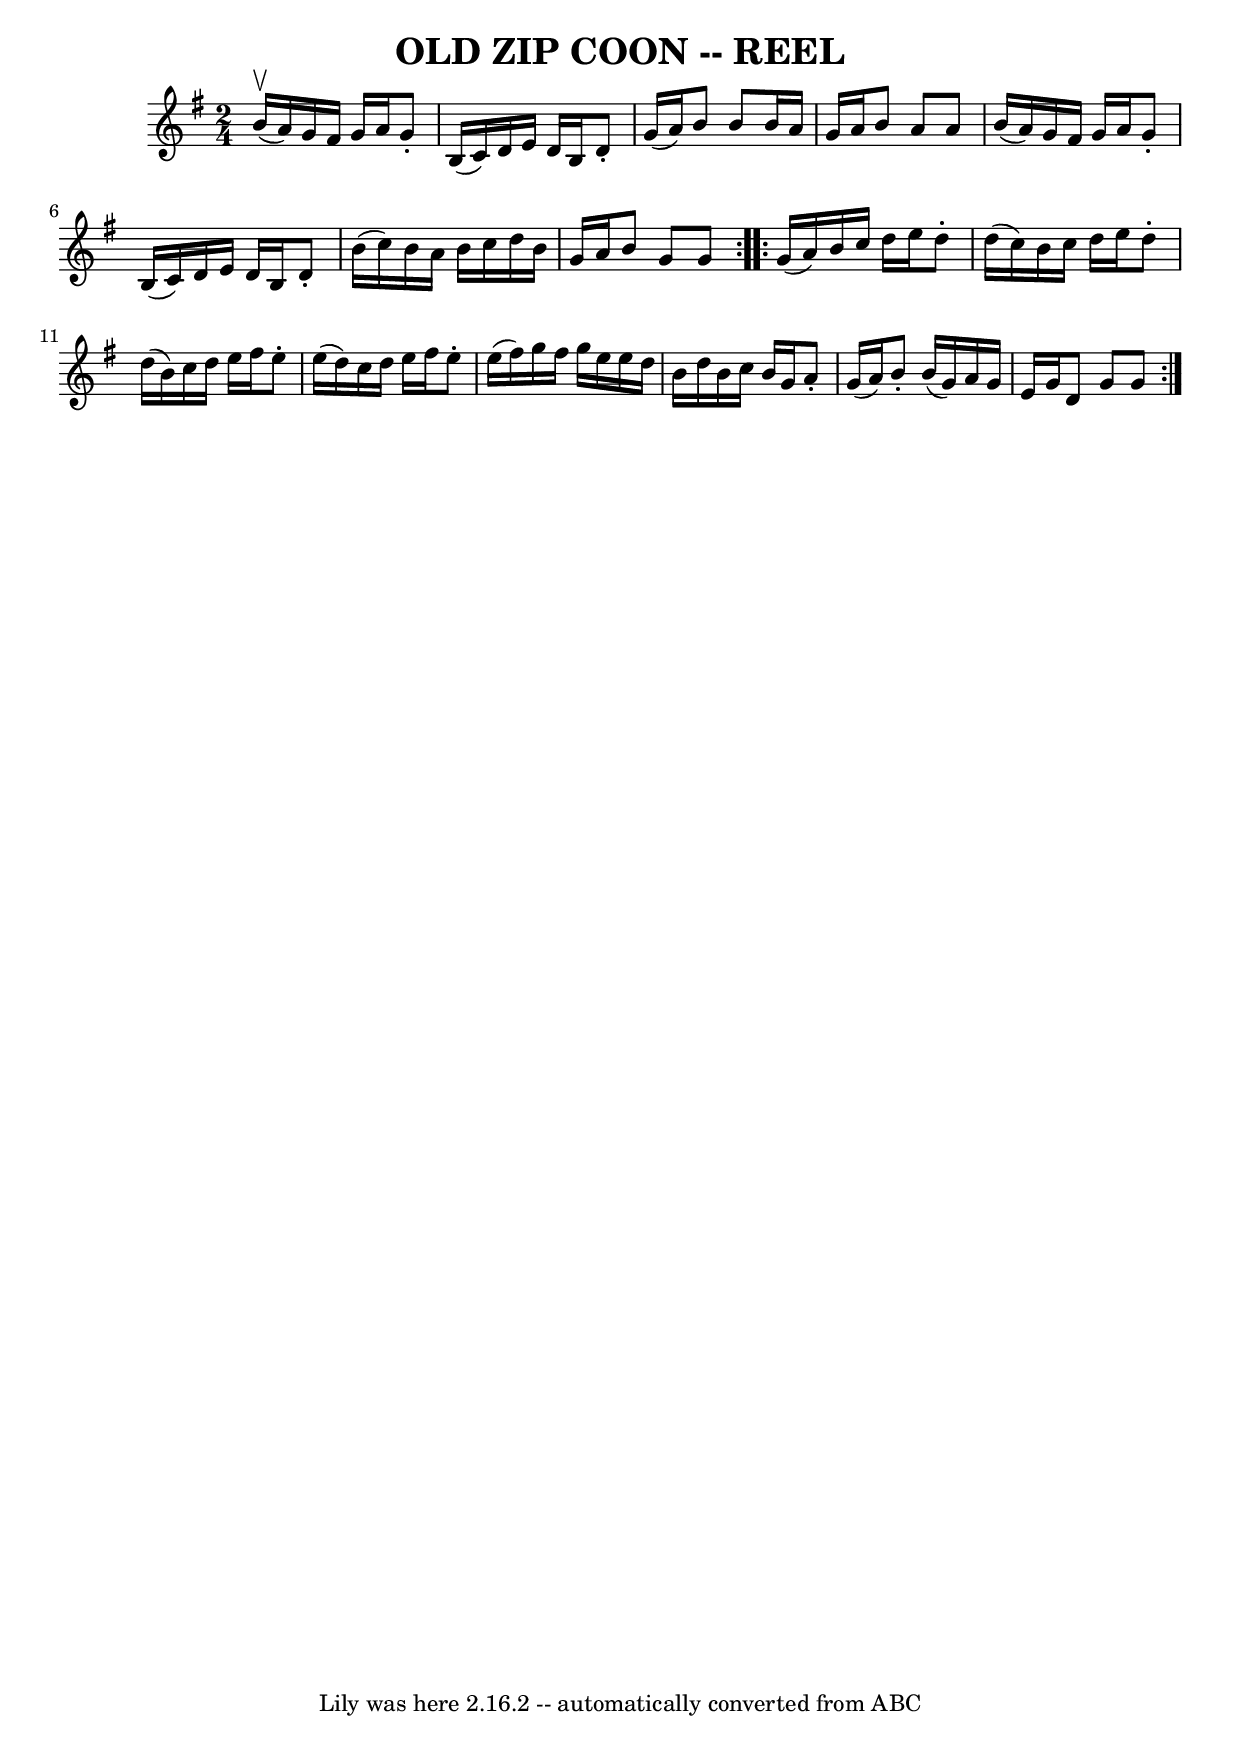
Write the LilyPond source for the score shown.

\version "2.16.2"
\include "Mammoth.ily"
\header {
	%% book = "Ryan's Mammoth Collection of Fiddle Tunes"
	crossRefNumber = "1"
	footnotes = "\\\\OLD ZIP COON. -- First couple down the outside and back  up  the centre,\\\\[second couple down  the centre and back up the outside at: same time.]\\\\First couple down the centre and back up the outside, [second couple down\\\\the outside and back up the centre at: same time.] First and second couples\\\\down the centre together, back. -- First couple cast off,  right and  left\\\\four."
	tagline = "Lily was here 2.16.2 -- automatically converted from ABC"
	title = "OLD ZIP COON -- REEL"
}
voicedefault =  {


\repeat volta 2 {
\time 2/4 
\key g \major b'16^\upbow(a'16) |
 g'16 fis'16  
 g'16 a'16 g'8 -. b16 (c'16)   |
 d'16 e'16 d'16   
 b16 d'8 -. g'16 (a'16)   |
 b'8 b'8 b'16 a'16    
g'16 a'16    |
 b'8 a'8 a'8 b'16 (a'16)   |
    
 g'16 fis'16 g'16 a'16 g'8 -. b16 (c'16)   |
 d'16  
 e'16 d'16 b16 d'8 -. b'16 (c''16)   |
 b'16 a'16  
 b'16 c''16 d''16 b'16 g'16 a'16    |
 b'8 g'8    
g'8  } \repeat volta 2 { g'16 (a'16) |
 b'16 c''16    
d''16 e''16 d''8 -. d''16 (c''16)   |
 b'16 c''16    
d''16 e''16 d''8 -. d''16 (b'16)   |
 c''16 d''16    
e''16 fis''16 e''8 -. e''16 (d''16)   |
 c''16 d''16   
 e''16 fis''16 e''8 -. e''16 (fis''16)   |
 g''16    
fis''16 g''16 e''16 e''16 d''16 b'16 d''16    |
 b'16 
 c''16 b'16 g'16 a'8 -. g'16 (a'16)   |
 b'8 -.   
b'16 (g'16) a'16 g'16 e'16 g'16    |
 d'8 g'8    
g'8  }   
}

\score{
    <<

	\context Staff="default"
	{
	    \voicedefault 
	}

    >>
	\layout {
	}
	\midi {}
}
